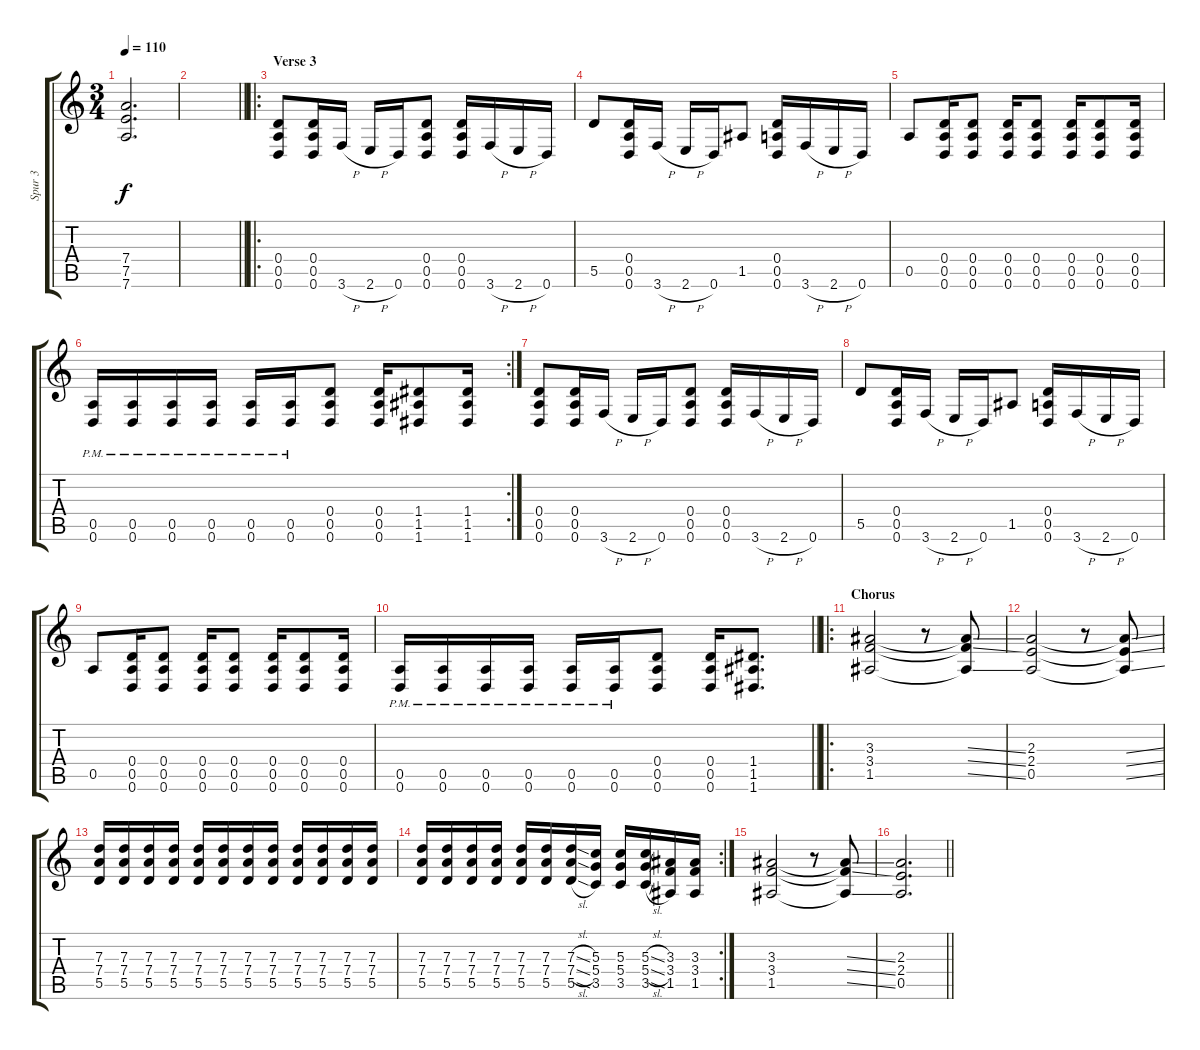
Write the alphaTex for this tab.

\track ("Spur 3" "Spur 3") {instrument distortionguitar}
\staff {score tabs}
\tuning (E4 B3 G3 D3 A2 D2) {hide}
\ts (3 4)
\tempo 110
\clef g2
\ks c
(7.4 7.5 7.6).2{d dy f} |
\barLineRight lightlight
|
\ro
\section ("" "Verse 3")
(0.4 0.5 0.6).8 (0.4 0.5 0.6).16 3.6{h}.16 2.6{h}.16 0.6.16 (0.4 0.5 0.6).8 (0.4 0.5 0.6).16 3.6{h}.16 2.6{h}.16 0.6.16 |
5.5.8 (0.4 0.5 0.6).16 3.6{h}.16 2.6{h}.16 0.6.16 1.5.8 (0.4 0.5 0.6).16 3.6{h}.16 2.6{h}.16 0.6.16 |
0.5.8 (0.4 0.5 0.6).16 (0.4 0.5 0.6).8 (0.4 0.5 0.6).16 (0.4 0.5 0.6).8 (0.4 0.5 0.6).16 (0.4 0.5 0.6).8 (0.4 0.5 0.6).16 |
\rc 2
(0.5{pm} 0.6{pm}).16 (0.5{pm} 0.6{pm}).16 (0.5{pm} 0.6{pm}).16 (0.5{pm} 0.6{pm}).16 (0.5{pm} 0.6{pm}).16 (0.5{pm} 0.6{pm}).16 (0.4 0.5 0.6).8 (0.4 0.5 0.6).16 (1.4 1.5 1.6).8 (1.4 1.5 1.6).16 |
(0.4 0.5 0.6).8 (0.4 0.5 0.6).16 3.6{h}.16 2.6{h}.16 0.6.16 (0.4 0.5 0.6).8 (0.4 0.5 0.6).16 3.6{h}.16 2.6{h}.16 0.6.16 |
5.5.8 (0.4 0.5 0.6).16 3.6{h}.16 2.6{h}.16 0.6.16 1.5.8 (0.4 0.5 0.6).16 3.6{h}.16 2.6{h}.16 0.6.16 |
0.5.8 (0.4 0.5 0.6).16 (0.4 0.5 0.6).8 (0.4 0.5 0.6).16 (0.4 0.5 0.6).8 (0.4 0.5 0.6).16 (0.4 0.5 0.6).8 (0.4 0.5 0.6).16 |
\barLineRight lightlight
(0.5{pm} 0.6{pm}).16 (0.5{pm} 0.6{pm}).16 (0.5{pm} 0.6{pm}).16 (0.5{pm} 0.6{pm}).16 (0.5{pm} 0.6{pm}).16 (0.5{pm} 0.6{pm}).16 (0.4 0.5 0.6).8 (0.4 0.5 0.6).16 (1.4 1.5 1.6).8{d} |
\ro
\section ("" "Chorus")
(3.3 3.4 1.5).2 r.8 (3.3{ss t} 3.4{ss t} 1.5{ss t}).8 |
(2.3 2.4 0.5).2 r.8 (2.3{ss t} 2.4{ss t} 0.5{ss t}).8 |
(7.3 7.4 5.5).16 (7.3 7.4 5.5).16 (7.3 7.4 5.5).16 (7.3 7.4 5.5).16 (7.3 7.4 5.5).16 (7.3 7.4 5.5).16 (7.3 7.4 5.5).16 (7.3 7.4 5.5).16 (7.3 7.4 5.5).16 (7.3 7.4 5.5).16 (7.3 7.4 5.5).16 (7.3 7.4 5.5).16 |
\rc 2
(7.3 7.4 5.5).16 (7.3 7.4 5.5).16 (7.3 7.4 5.5).16 (7.3 7.4 5.5).16 (7.3 7.4 5.5).16 (7.3 7.4 5.5).16 (7.3{sl} 7.4{sl} 5.5{sl}).16 (5.3 5.4 3.5).16 (5.3 5.4 3.5).16 (5.3{sl} 5.4{sl} 3.5{sl}).16 (3.3 3.4 1.5).16 (3.3 3.4 1.5).16 |
(3.3 3.4 1.5).2 r.8 (3.3{ss t} 3.4{ss t} 1.5{ss t}).8 |
\barLineRight lightlight
(2.3 2.4 0.5).2{d}
